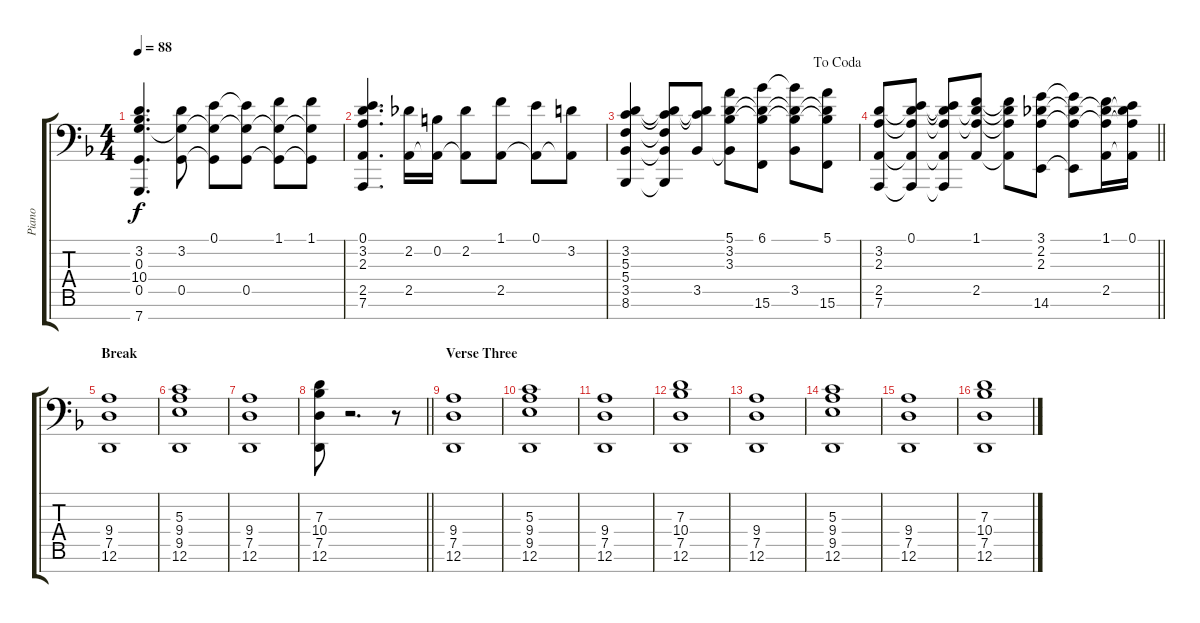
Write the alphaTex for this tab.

\track ("Piano" "Piano") {instrument acousticgrandpiano}
\staff {score tabs}
\tuning (E4 B3 G3 C3 G2 D1 C1) {hide}
\ts (4 4)
\tempo 88
\clef f4
\ks f
(3.2 0.3 10.4 0.5 7.7).4{d dy f} (3.2 0.3{t} 0.5).8 (0.1 0.3{t} 0.5{t}).8 (0.1{t} 0.3{t} 0.5).8 (1.1 0.3{t} 0.5{t}).8 (1.1 0.3{t} 0.5{t}).8 |
(0.1 3.2 2.3 2.5 7.6).4{d} (2.2 2.5).16 (0.2 2.5{t}).16 (2.2 2.5{t}).8 (1.1 2.5).8 (0.1 2.5{t}).8 (3.2 2.5{t}).8 |
\jump dacoda
(3.2 5.3 5.4 3.5 8.6).4 (3.2{t} 5.3{t} 5.4{t} 3.5{t} 8.6{t}).8 (3.2{t} 5.3{t} 3.5).8 (5.1 3.2 3.3 3.5{t}).8 (6.1 3.2{t} 3.3{t} 15.6).8 (6.1{t} 3.2{t} 3.3{t} 3.5).8 (5.1 3.2{t} 3.3{t} 15.6).8 |
\barLineRight lightlight
(3.2 2.3 2.5 7.6).8 (0.1 3.2{t} 2.3{t} 2.5{t} 7.6{t}).8 (0.1{t} 3.2{t} 2.3{t} 2.5{t} 7.6{t}).8 (1.1 3.2{t} 2.3{t} 2.5).8 (1.1{t} 3.2{t} 2.3{t} 2.5{t}).8 (3.1 2.2 2.3 14.6).8 (3.1{t} 2.2{t} 2.3{t} 14.6{t}).8 (1.1 2.2{t} 2.3{t} 2.5).16 (0.1 2.2{t} 2.3{t} 2.5{t}).16 |
\section ("" "Break")
(9.4 7.5 12.6).1 |
(5.3 9.4 9.5 12.6).1 |
(9.4 7.5 12.6).1 |
\barLineRight lightlight
(7.3 10.4 7.5 12.6).8 r.2{d} r.8 |
\section ("" "Verse Three")
(9.4 7.5 12.6).1 |
(5.3 9.4 9.5 12.6).1 |
(9.4 7.5 12.6).1 |
(7.3 10.4 7.5 12.6).1 |
(9.4 7.5 12.6).1 |
(5.3 9.4 9.5 12.6).1 |
(9.4 7.5 12.6).1 |
(7.3 10.4 7.5 12.6).1
